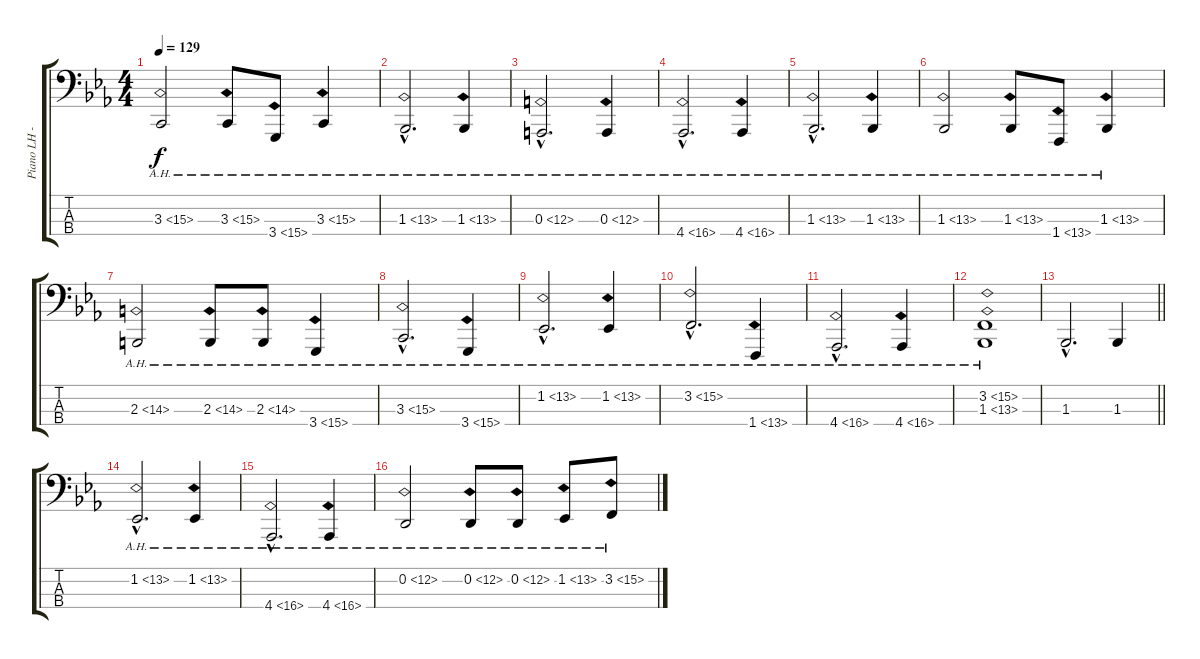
\track ("Piano LH - Elton John" "Piano LH -") {instrument acousticgrandpiano}
\staff {score tabs}
\tuning (G2 D2 A1 E1) {hide}
\ts (4 4)
\tempo 129
\clef f4
\ks eb
3.3{ah 12}.2{dy f} 3.3{ah 12}.8 3.4{ah 12}.8 3.3{ah 12}.4 |
1.3{ah 12 hac}.2{d} 1.3{ah 12}.4 |
0.3{ah 12 hac}.2{d} 0.3{ah 12}.4 |
4.4{ah 12 hac}.2{d} 4.4{ah 12}.4 |
1.3{ah 12 hac}.2{d} 1.3{ah 12}.4 |
1.3{ah 12}.2 1.3{ah 12}.8 1.4{ah 12}.8 1.3{ah 12}.4 |
2.3{ah 12}.2 2.3{ah 12}.8 2.3{ah 12}.8 3.4{ah 12}.4 |
3.3{ah 12 hac}.2{d} 3.4{ah 12}.4 |
1.2{ah 12 hac}.2{d} 1.2{ah 12}.4 |
3.2{ah 12 hac}.2{d} 1.4{ah 12}.4 |
4.4{ah 12 hac}.2{d} 4.4{ah 12}.4 |
(3.2{ah 12} 1.3{ah 12}).1 |
\barLineRight lightlight
1.3{hac}.2{d} 1.3.4 |
1.2{ah 12 hac}.2{d balance 8} 1.2{ah 12}.4 |
4.4{ah 12 hac}.2{d} 4.4{ah 12}.4 |
0.2{ah 12}.2 0.2{ah 12}.8 0.2{ah 12}.8 1.2{ah 12}.8 3.2{ah 12}.8
